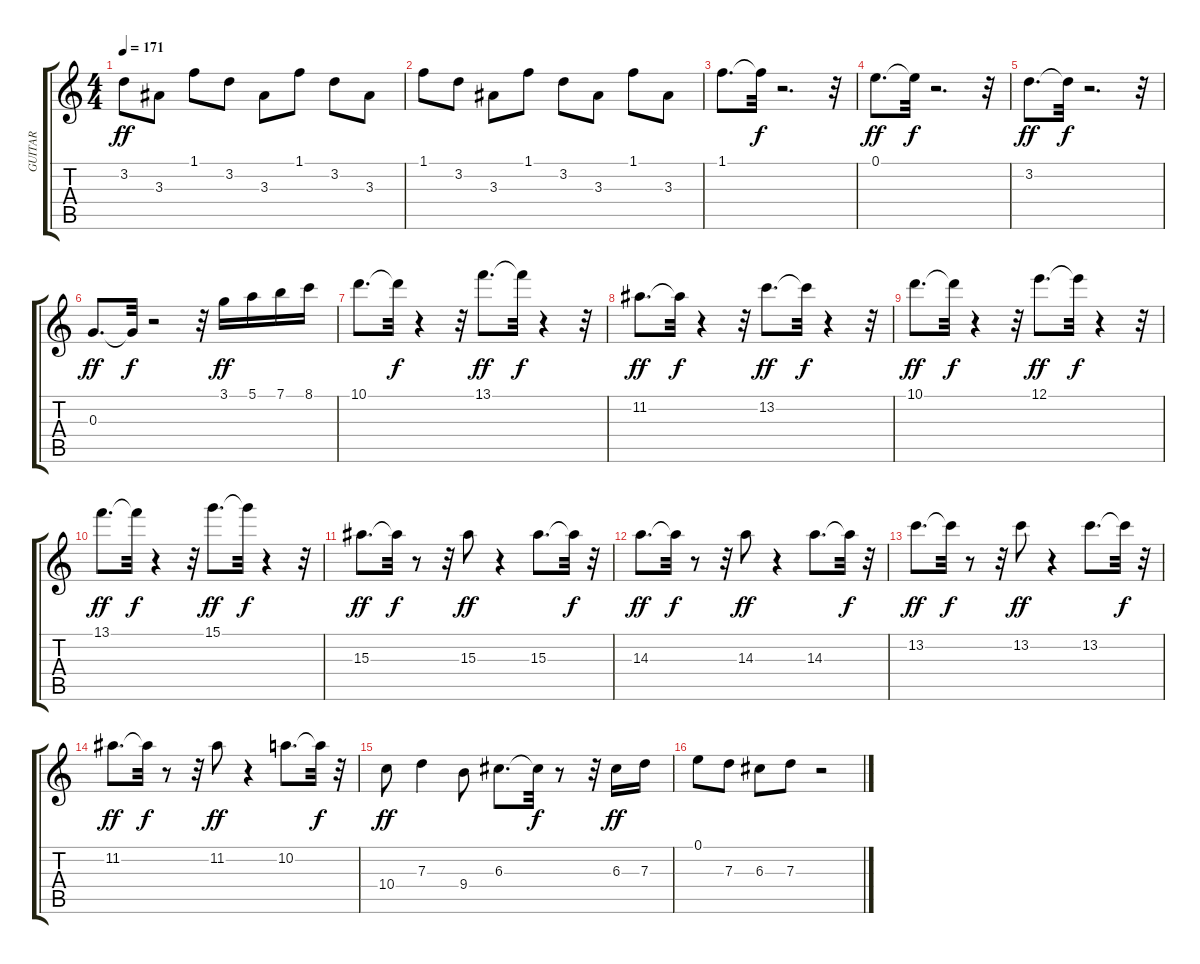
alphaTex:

\track ("GUITAR" "GUITAR") {instrument acousticguitarsteel}
\staff {score tabs}
\tuning (E4 B3 G3 D3 A2 E2) {hide}
\ts (4 4)
\tempo 171
\clef g2
\ks c
3.2.8{dy ff} 3.3.8 1.1.8 3.2.8 3.3.8 1.1.8 3.2.8 3.3.8 |
1.1.8 3.2.8 3.3.8 1.1.8 3.2.8 3.3.8 1.1.8 3.3.8 |
1.1.8{d} 1.1{t}.32{dy f} r.2{d} r.32 |
0.1.8{d dy ff} 0.1{t}.32{dy f} r.2{d} r.32 |
3.2.8{d dy ff} 3.2{t}.32{dy f} r.2{d} r.32 |
0.3.8{d dy ff} 0.3{t}.32{dy f} r.2 r.32 3.1.16{dy ff} 5.1.16 7.1.16 8.1.16 |
10.1.8{d} 10.1{t}.32{dy f} r.4 r.32 13.1.8{d dy ff} 13.1{t}.32{dy f} r.4 r.32 |
11.2.8{d dy ff} 11.2{t}.32{dy f} r.4 r.32 13.2.8{d dy ff} 13.2{t}.32{dy f} r.4 r.32 |
10.1.8{d dy ff} 10.1{t}.32{dy f} r.4 r.32 12.1.8{d dy ff} 12.1{t}.32{dy f} r.4 r.32 |
13.1.8{d dy ff} 13.1{t}.32{dy f} r.4 r.32 15.1.8{d dy ff} 15.1{t}.32{dy f} r.4 r.32 |
15.3.8{d dy ff} 15.3{t}.32{dy f} r.8 r.32 15.3.8{dy ff} r.4 15.3.8{d} 15.3{t}.32{dy f} r.32 |
14.3.8{d dy ff} 14.3{t}.32{dy f} r.8 r.32 14.3.8{dy ff} r.4 14.3.8{d} 14.3{t}.32{dy f} r.32 |
13.2.8{d dy ff} 13.2{t}.32{dy f} r.8 r.32 13.2.8{dy ff} r.4 13.2.8{d} 13.2{t}.32{dy f} r.32 |
11.2.8{d dy ff} 11.2{t}.32{dy f} r.8 r.32 11.2.8{dy ff} r.4 10.2.8{d} 10.2{t}.32{dy f} r.32 |
10.4.8{dy ff} 7.3.4 9.4.8 6.3.8{d} 6.3{t}.32{dy f} r.8 r.32 6.3.16{dy ff} 7.3.16 |
0.1.8 7.3.8 6.3.8 7.3.8 r.2
